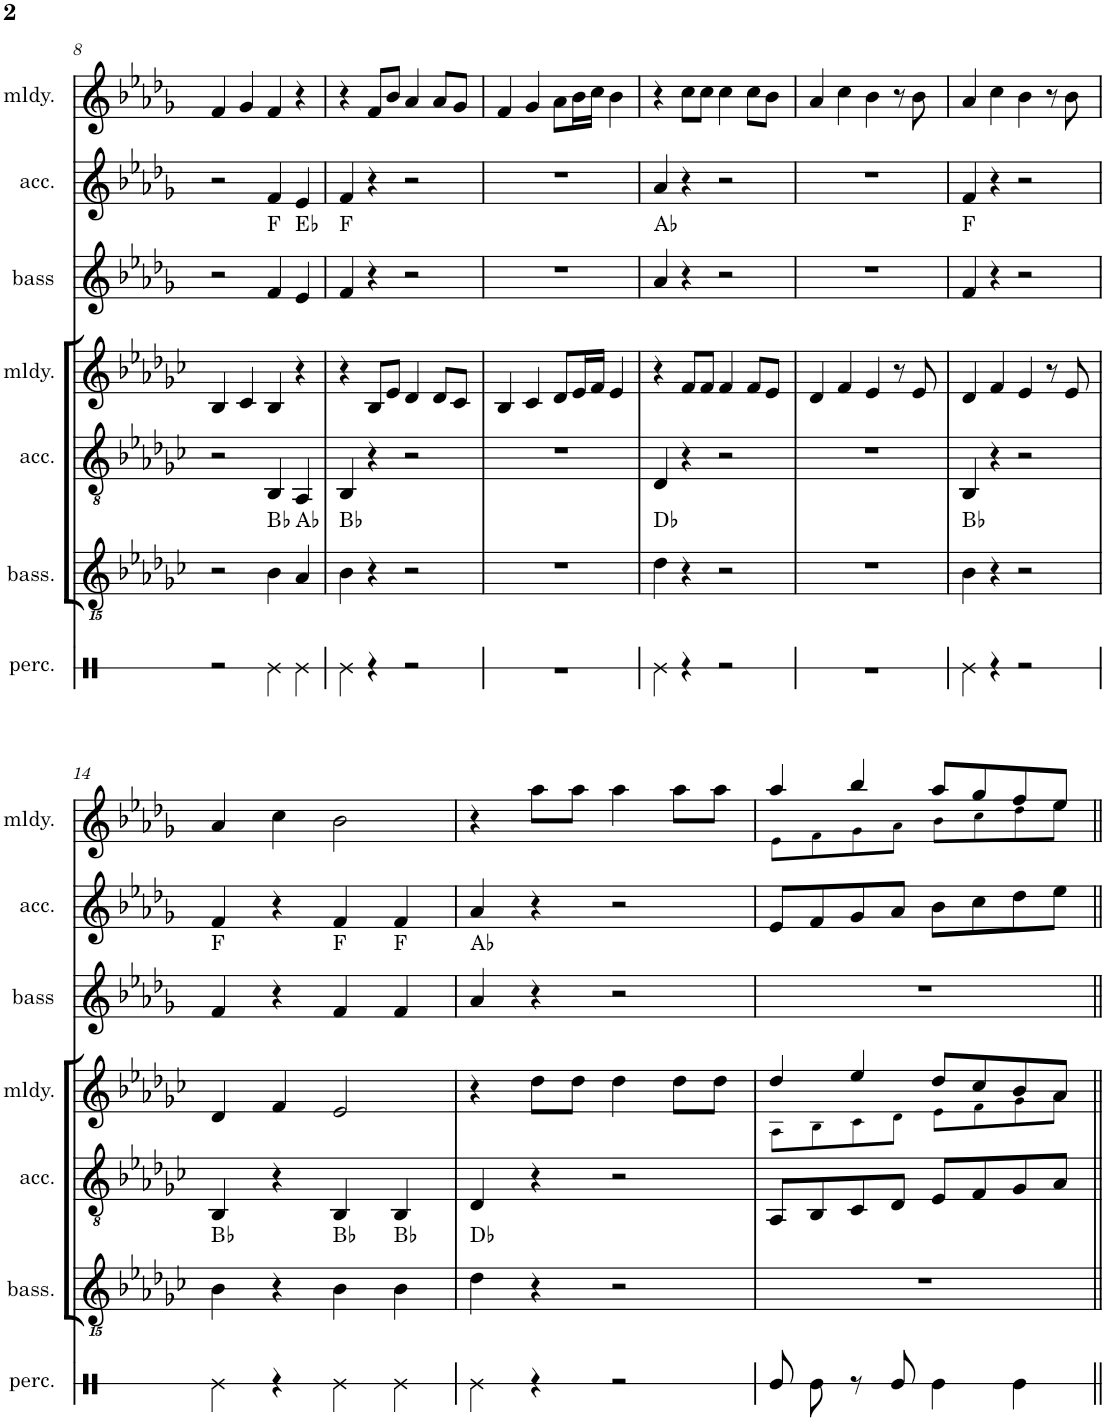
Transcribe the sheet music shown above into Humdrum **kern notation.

**kern	**kern	**harte	**kern	**kern	**kern	**harte	**kern	**kern
*part7	*part6	*part6	*part5	*part4	*part3	*part3	*part2	*part1
*staff7	*staff6	*	*staff5	*staff4	*staff3	*	*staff2	*staff1
*I"Percussion	*I"Bass (C)	*	*I"Accompaniment (C)	*I"Melody (C)	*I"Bass (F)	*	*I"Accompaniment (F)	*I"Melody (F)
*I'perc.	*I'bass.	*	*I'acc.	*I'mldy.	*I'bass	*	*I'acc.	*I'mldy.
!!LO:PB:g=z
*clefX	*clefGvv2	*	*clefGv2	*clefG2	*clefG2	*	*clefG2	*clefG2
*	*	*	*	*Trd1c2	*Trd4c7	*	*Trd4c7	*Trd4c7
*k[]	*k[b-e-a-d-g-c-]	*	*k[b-e-a-d-g-c-]	*k[b-e-a-d-g-c-]	*k[b-e-a-d-g-]	*	*k[b-e-a-d-g-]	*k[b-e-a-d-g-]
*M4/4	*M4/4	*	*M4/4	*M4/4	*M4/4	*	*M4/4	*M4/4
=8	=8	=8	=8	=8	=8	=8	=8	=8
2r	2r	.	2r	4B-/	2r	.	2r	4f/
.	.	.	.	4c-/	.	.	.	4g-/
4Re\	4BB-\	Bb:maj	4BB-/	4B-/	4f/	F:maj	4f/	4f/
4Re\	4AA-/	Ab:maj	4AA-/	4r	4e-/	Eb:maj	4e-/	4r
=9	=9	=9	=9	=9	=9	=9	=9	=9
4Re\	4BB-\	Bb:maj	4BB-/	4r	4f/	F:maj	4f/	4r
4r	4r	.	4r	8B-/L	4r	.	4r	8f/L
.	.	.	.	8e-/J	.	.	.	8b-/J
2r	2r	.	2r	4d-/	2r	.	2r	4a-/
.	.	.	.	8d-/L	.	.	.	8a-/L
.	.	.	.	8c-/J	.	.	.	8g-/J
=10	=10	=10	=10	=10	=10	=10	=10	=10
1r	1r	.	1r	4B-/	1r	.	1r	4f/
.	.	.	.	4c-/	.	.	.	4g-/
.	.	.	.	8d-/L	.	.	.	8a-\L
.	.	.	.	16e-/L	.	.	.	16b-\L
.	.	.	.	16f/JJ	.	.	.	16cc\JJ
.	.	.	.	4e-/	.	.	.	4b-\
=11	=11	=11	=11	=11	=11	=11	=11	=11
4Re\	4D-\	Db:maj	4D-/	4r	4a-/	Ab:maj	4a-/	4r
4r	4r	.	4r	8f/L	4r	.	4r	8cc\L
.	.	.	.	8f/J	.	.	.	8cc\J
2r	2r	.	2r	4f/	2r	.	2r	4cc\
.	.	.	.	8f/L	.	.	.	8cc\L
.	.	.	.	8e-/J	.	.	.	8b-\J
=12	=12	=12	=12	=12	=12	=12	=12	=12
1r	1r	.	1r	4d-/	1r	.	1r	4a-/
.	.	.	.	4f/	.	.	.	4cc\
.	.	.	.	4e-/	.	.	.	4b-\
.	.	.	.	8r	.	.	.	8r
.	.	.	.	8e-/	.	.	.	8b-\
=13	=13	=13	=13	=13	=13	=13	=13	=13
4Re\	4BB-\	Bb:maj	4BB-/	4d-/	4f/	F:maj	4f/	4a-/
4r	4r	.	4r	4f/	4r	.	4r	4cc\
2r	2r	.	2r	4e-/	2r	.	2r	4b-\
.	.	.	.	8r	.	.	.	8r
.	.	.	.	8e-/	.	.	.	8b-\
!!LO:LB:g=z
=14	=14	=14	=14	=14	=14	=14	=14	=14
4Re\	4BB-\	Bb:maj	4BB-/	4d-/	4f/	F:maj	4f/	4a-/
4r	4r	.	4r	4f/	4r	.	4r	4cc\
4Re\	4BB-\	Bb:maj	4BB-/	2e-/	4f/	F:maj	4f/	2b-\
4Re\	4BB-\	Bb:maj	4BB-/	.	4f/	F:maj	4f/	.
=15	=15	=15	=15	=15	=15	=15	=15	=15
4Re\	4D-\	Db:maj	4D-/	4r	4a-/	Ab:maj	4a-/	4r
4r	4r	.	4r	8dd-\L	4r	.	4r	8aa-\L
.	.	.	.	8dd-\J	.	.	.	8aa-\J
2r	2r	.	2r	4dd-\	2r	.	2r	4aa-\
.	.	.	.	8dd-\L	.	.	.	8aa-\L
.	.	.	.	8dd-\J	.	.	.	8aa-\J
=16	=16	=16	=16	=16	=16	=16	=16	=16
*	*	*	*	*^	*	*	*	*^
8Re/L	1r	.	8AA-/L	8A-!\L	4dd-/	1r	.	8e-/L	8e-!\L	4aa-/
8Re\J	.	.	8BB-/	8B-!\	.	.	.	8f/	8f!\	.
8r	.	.	8C-/	8c-!\	4ee-/	.	.	8g-/	8g-!\	4bb-/
8Re/	.	.	8D-/J	8d-!\J	.	.	.	8a-/J	8a-!\J	.
4Re\	.	.	8E-/L	8e-!\L	8dd-/L	.	.	8b-\L	8b-!\L	8aa-/L
.	.	.	8F/	8f!\	8cc-/	.	.	8cc\	8cc!\	8gg-/
4Re\	.	.	8G-/	8g-!\	8b-/	.	.	8dd-\	8dd-!\	8ff/
.	.	.	8A-/J	8a-!\J	8a-/J	.	.	8ee-\J	8ee-!\J	8ee-/J
*	*	*	*	*v	*v	*	*	*	*v	*v
=||	=||	=||	=||	=||	=||	=||	=||	=||
*-	*-	*-	*-	*-	*-	*-	*-	*-
